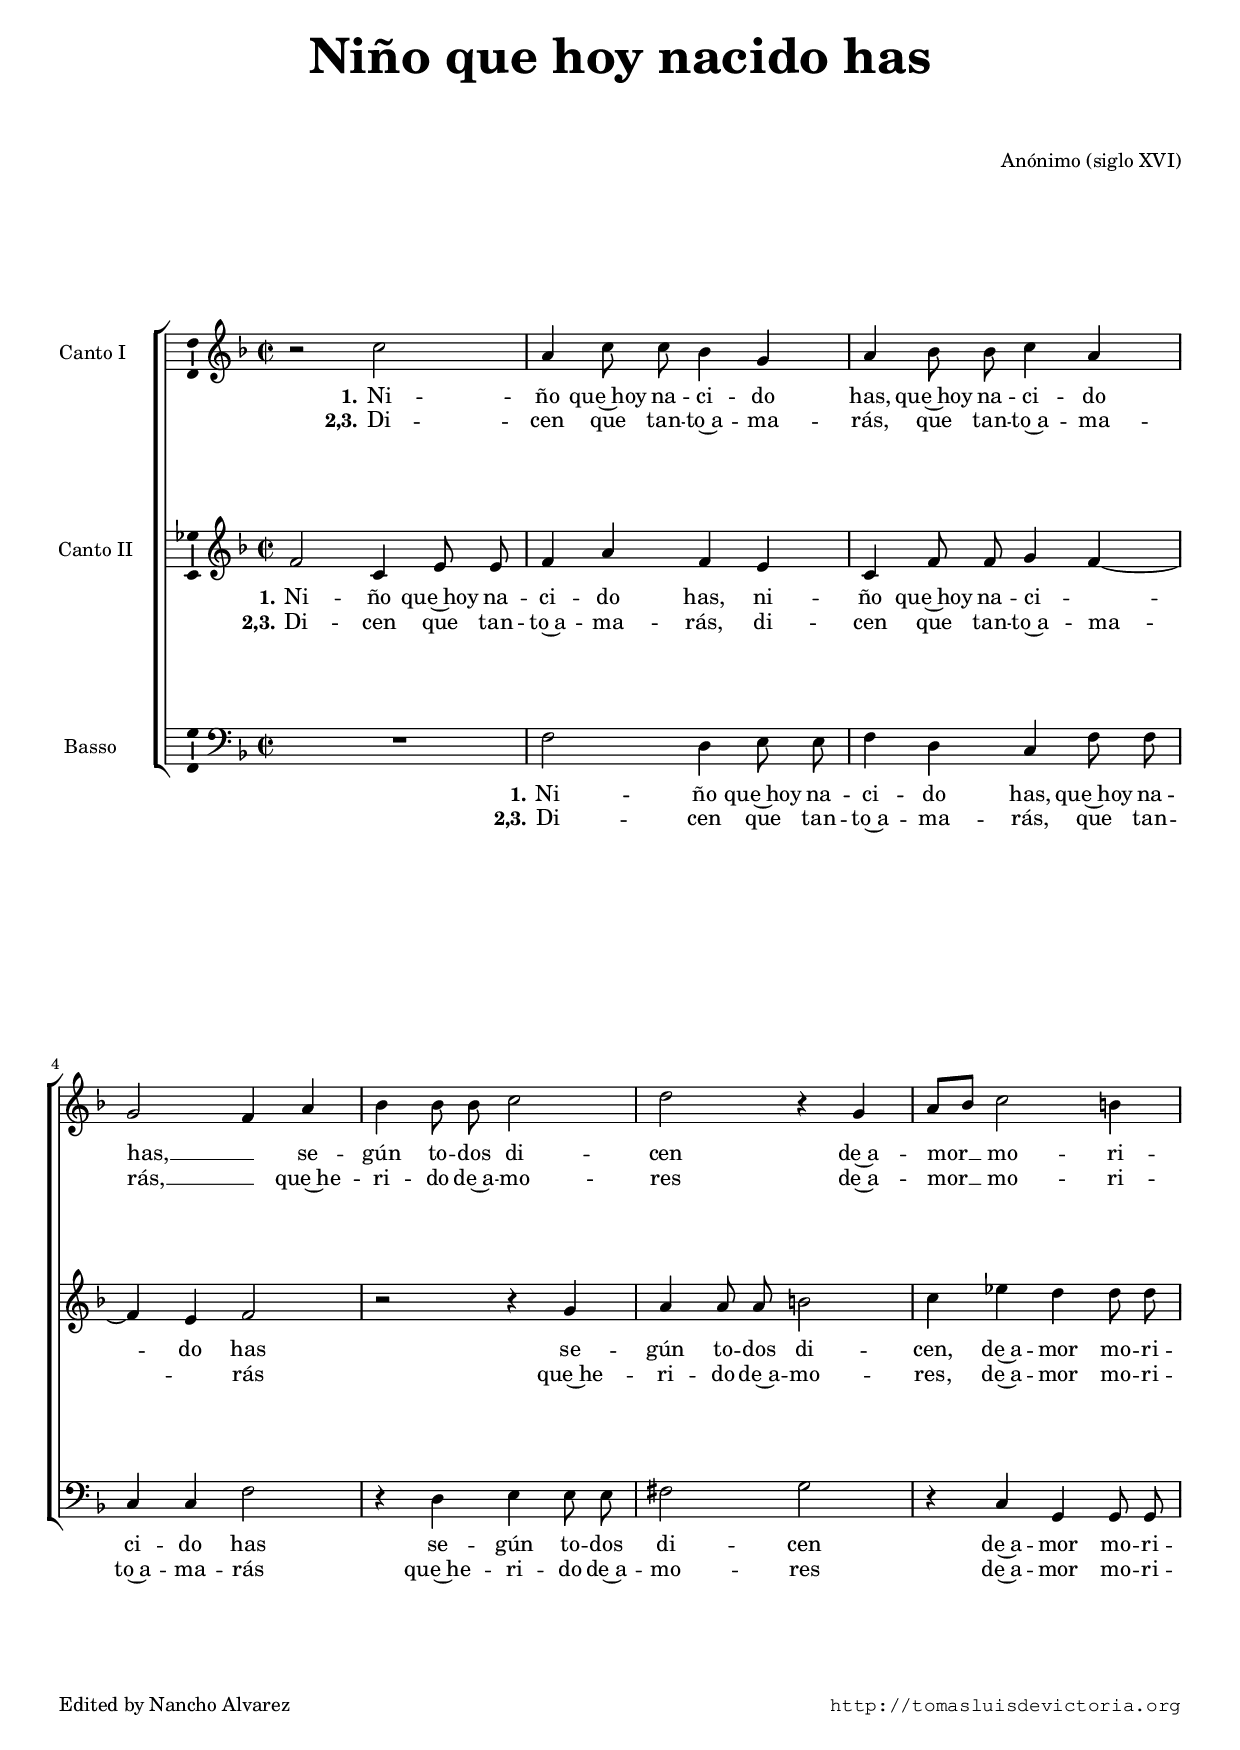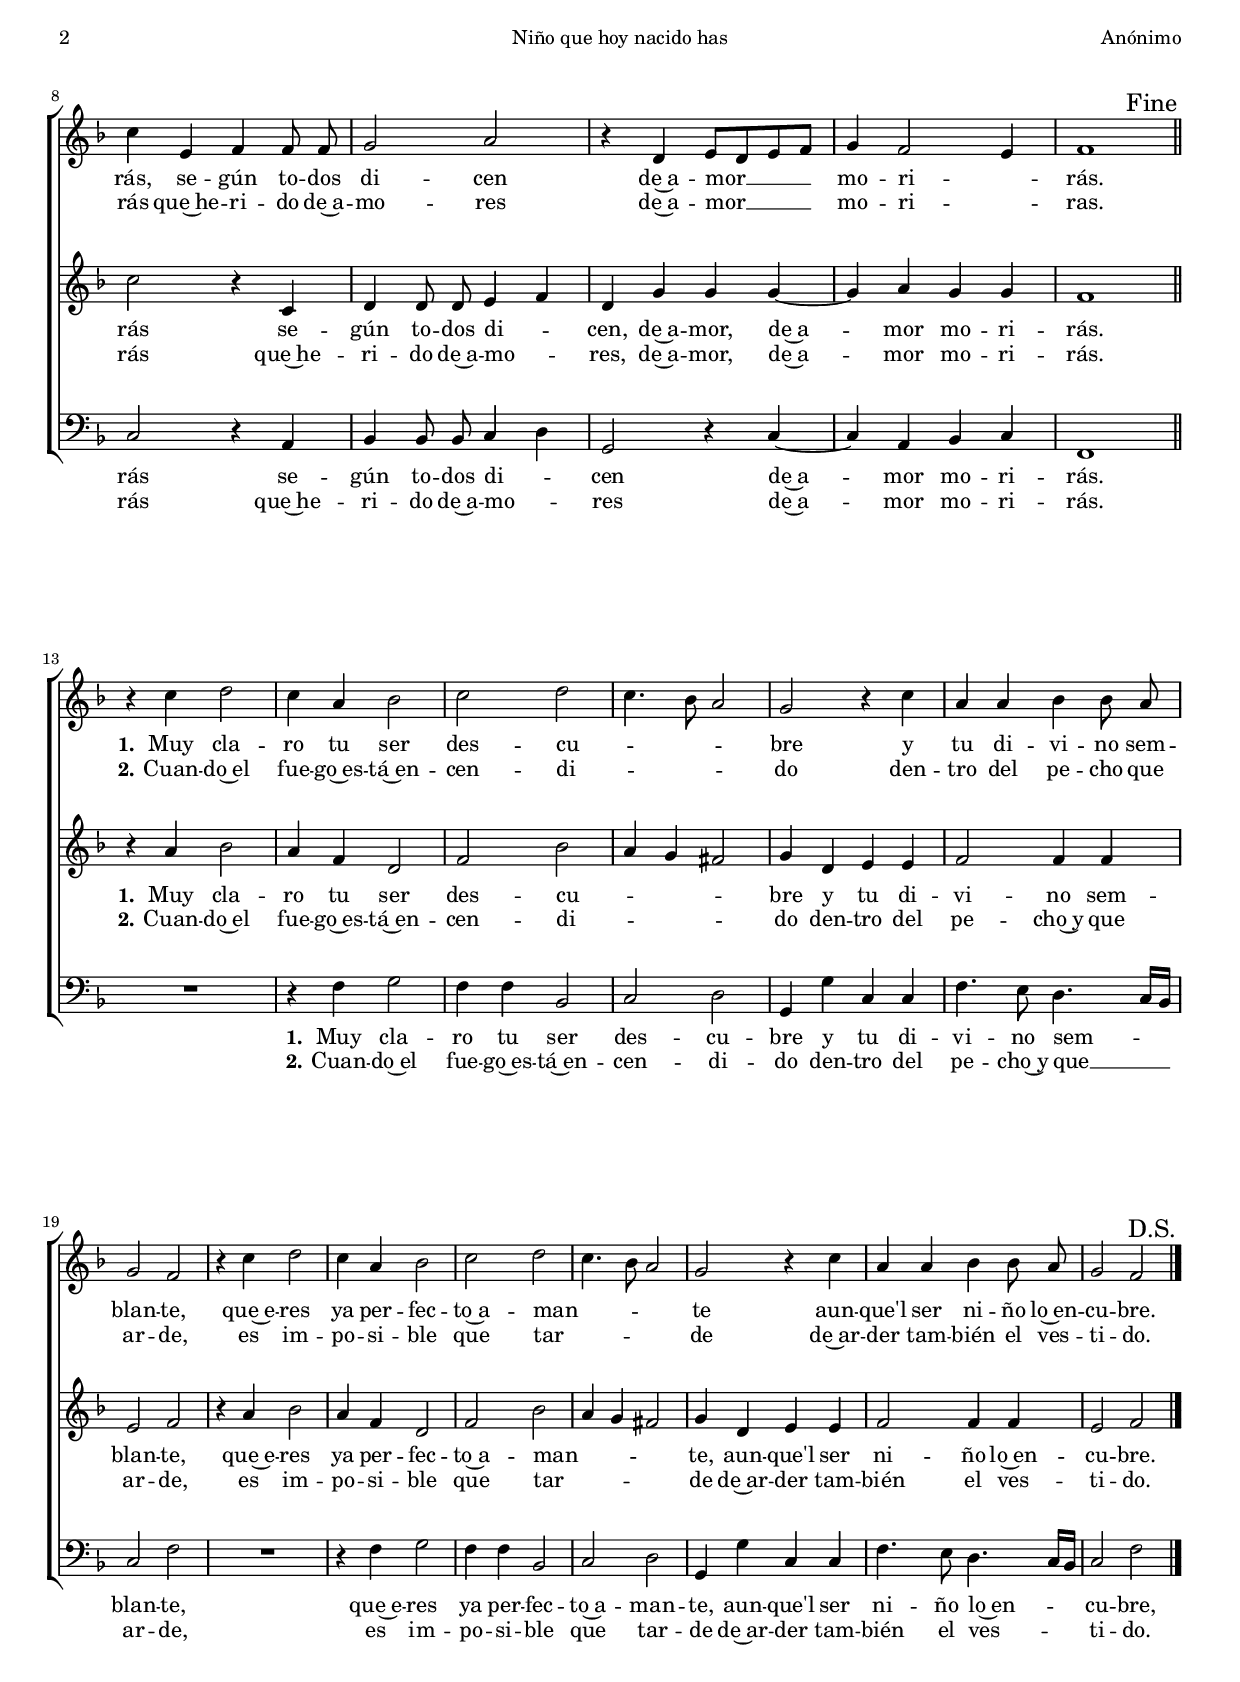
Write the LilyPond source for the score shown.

\version "2.18.0"

#(set-default-paper-size "a4")
#(set-global-staff-size 17)
#(ly:set-option 'point-and-click #f)
%mobile -s15.5 -i1.5

ss=\once \set suggestAccidentals = ##t
cresc=\markup{\italic "cresc."}
dim=\markup{\italic "dim."}
rit=\markup{\italic "rit."}
italicas=\override LyricText.font-shape = #'italic
rectas=\override LyricText.font-shape = #'upright


htitle="Niño que hoy nacido has"
hcomposer="Anónimo"

\header {
	title=\markup{\column{" " \fontsize #4 "Niño que hoy nacido has" }}
	composer="Anónimo (siglo XVI)"
        pdfauthor=\composer
	% De un impreso italiano del XVI
	subtitle=\markup{\vspace #2 }
	%poet=\markup{""}
	%opus="(-)"
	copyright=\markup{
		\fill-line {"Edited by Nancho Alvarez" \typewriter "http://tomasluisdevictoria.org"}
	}
	%tagline=""
}

global={\key f \major \time 2/2 \skip 1*12 \bar "||" \break
				\skip 1*14 \bar "|."  }


cantus=\relative c''{
	\override TextScript.padding = #1.5
	 \override Score.RehearsalMark.self-alignment-X = #right
	 \override Score.RehearsalMark.break-visibility = #begin-of-line-invisible
	 r2 c
	 a4 c8 c bes4 g
	 a bes8 bes c4 a
	 g2 f4 a
	 bes4 bes8 bes c2
	 d r4 g,
	 a8[ bes] c2 b4
	 c4 e, f f8 f
	 g2 a
	 r4 d, e8[ d e f]
	 g4 f2 e4
	 f1
        \mark "Fine"
	r4 c' d2
	c4 a bes2
	c d
	c4. bes8 a2
	g2 r4 c
	a a bes bes8 a
	g2 f
	r4 c' d2
	c4 a bes2
	c d
	c4. bes8 a2
	g2 r4 c
	a a bes bes8 a
	g2 f
	\mark "D.S."

}

altus=\relative c'{
	f2 c4 e8 e
	f4 a f e
	c f8 f g4 f ~
	f e f2
	r2 r4 g
	a a8 a b2
	c4 ees d d8 d
	c2 r4 c,
	d d8 d e4 f
	d g g g ~
	g a g g
	f1
	r4 a bes2
	a4 f d2
	f bes
	a4 g fis2
	g4 d e e
	f2 f4 f
	e2 f
	r4 a bes2
	a4 f d2
	f bes
	a4 g fis2
	g4 d e e
	f2 f4 f
	e2 f

}

tenor=\relative c{
	R1
	f2 d4 e8 e
	f4 d c f8 f
	c4 c f2
	r4 d e e8 e
	fis2 g
	r4 c, g g8 g
	c2 r4 a
	bes4 bes8 bes c4 d
	g,2 r4 c ~
	c a bes c
	f,1
	R1
	r4 f' g2
	f4 f bes,2
	c d
	g,4 g' c, c
	f4. e8 d4. c16[ bes]
	c2 f
	R1
	r4 f g2
	f4 f bes,2
	c d
	g,4 g' c, c
	f4. e8 d4. c16[ bes]
	c2 f
}


textocantus=\lyricmode{
\set stanza = "1."
Ni -- ño que~hoy na -- ci -- do has,
que~hoy na -- ci -- do has, __ _
se -- gún to -- dos di -- cen
de~a -- mor __ mo -- ri -- rás,
se -- gún to -- dos di -- cen
de~a -- mor __ mo -- ri -- _ rás.
\set stanza = "1."
Muy cla -- ro tu ser des -- cu -- _ _ _ bre
y tu di -- vi -- no sem -- blan -- te,
que~e -- res
ya per -- fec -- to~a -- man -- _ _ _ te % perfetto
aun -- que'l ser ni -- ño lo~en -- cu -- bre.
}

textoaltus=\lyricmode{
\set stanza = "1."
Ni -- ño que~hoy na -- ci -- do has,
ni -- ño que~hoy na -- ci -- _ do has
se -- gún to -- dos di -- cen,
de~a -- mor mo -- ri -- rás
se -- gún to -- dos di -- _ cen,
de~a -- mor, de~a -- mor mo -- ri -- rás.
\set stanza = "1."
Muy cla -- ro tu ser des -- cu -- _ _ _ bre
y tu di -- vi -- no sem -- blan -- te,
que~e -- res ya per -- fec -- to~a -- man -- _ _ _ te,
aun -- que'l ser ni -- ño lo~en -- cu -- bre.
}

textotenor=\lyricmode{
\set stanza = "1."
Ni -- ño que~hoy na -- ci -- do has,
que~hoy na -- ci -- do has
se -- gún to -- dos di -- cen
de~a -- mor mo -- ri -- rás
se -- gún to -- dos di -- _ cen
de~a -- mor mo -- ri -- rás.
\set stanza = "1."
Muy cla -- ro tu ser des -- cu -- bre
y tu di -- vi -- no sem -- _ blan -- te,
que~e -- res ya per -- fec -- to~a -- man -- te,
aun -- que'l ser ni -- ño lo~en -- _ cu -- bre,
}

textocantusb=\lyricmode{
\set stanza = "2,3."
Di -- cen que tan -- to~a -- ma -- rás, 
que tan -- to~a -- ma -- rás, __ _
que~he -- ri -- do de~a -- mo -- res
de~a -- mor __ mo -- ri -- rás
que~he -- ri -- do de~a -- mo -- res
de~a -- mor __ mo -- ri -- _ ras. 
\set stanza = "2."
Cuan -- do~el fue -- go~es -- tá~en -- cen -- di -- _ _ _ do % Quando
den -- tro del pe -- cho que ar -- de,
es
im -- po -- si -- ble que tar -- _ _ _ de
de~ar -- der tam -- bién el ves -- ti -- do.
}
textoaltusb=\lyricmode{
\set stanza = "2,3."
Di -- cen que tan -- to~a -- ma -- rás,
di -- cen que tan -- to~a -- ma -- _ rás
que~he -- ri -- do de~a -- mo -- res,
de~a -- mor mo -- ri -- rás
que~he -- ri -- do de~a -- mo -- _ res,
de~a -- mor, de~a -- mor mo -- ri -- rás.
\set stanza = "2."
Cuan -- do~el fue -- go~es -- tá~en -- cen -- di -- _ _ _ do
den -- tro del pe -- cho~y que ar -- de,
es im -- po -- si -- ble que tar -- _ _ _ de
de~ar -- der tam -- bién el ves -- ti -- do.
}

textotenorb=\lyricmode{
\set stanza = "2,3."
Di -- cen que tan -- to~a -- ma -- rás,
que tan -- to~a -- ma -- rás
que~he -- ri -- do de~a -- mo -- res
de~a -- mor mo -- ri -- rás
que~he -- ri -- do de~a -- mo -- _ res
de~a -- mor mo -- ri -- rás.
\set stanza = "2."
Cuan -- do~el fue -- go~es -- tá~en -- cen -- di -- do
den -- tro del pe -- cho~y que __ _ ar -- de,
es im -- po -- si -- ble que tar -- de
de~ar -- der tam -- bién el ves -- _ ti -- do.
}



\score {
\new ChoirStaff<<

	\new Staff <<\global
	\new Voice="v1" {
		\set Staff.instrumentName="Canto I  "  % Canto 1
		\clef "treble"
		\cantus }
	\new Lyrics \lyricsto "v1" {\textocantus }
	\new Lyrics \lyricsto "v1" {\textocantusb }
	>>

	
	\new Staff << \global
	\new Voice="v2" {
		\set Staff.instrumentName="Canto II " % Canto 2
		\clef "treble" 
		\altus}
	\new Lyrics \lyricsto "v2" {\textoaltus }
	\new Lyrics \lyricsto "v2" {\textoaltusb }
	>>

	
	\new Staff <<\global
	\new Voice="v3" {
		\set Staff.instrumentName="Basso   " % Basso
		\clef "bass"
		\tenor }
	\new Lyrics \lyricsto "v3" {\textotenor }
	\new Lyrics \lyricsto "v3" {\textotenorb }
	>>
	

>>

\layout{ 
	\context {\Lyrics 
		\override VerticalAxisGroup.staff-affinity = #UP
		\override VerticalAxisGroup.nonstaff-relatedstaff-spacing =
			#'((basic-distance . 0) (minimum-distance . 0) (padding . 1))
		\override LyricText.font-size = #1.2
		\override LyricHyphen.minimum-distance = #0.5
	}
	\context {\Score 
		tempoHideNote = ##t
		\override BarNumber.padding = #2 
	}
	\context {\Voice 
		%melismaBusyProperties = #'()
		autoBeaming = ##f
	}
	\context {\Staff 
                %\RemoveEmptyStaves
                %\override VerticalAxisGroup.remove-first = ##t
		\override VerticalAxisGroup.staff-staff-spacing =
			#'((basic-distance . 11) (minimum-distance . 0) (padding . 1))
		\consists Ambitus_engraver 
		\override LigatureBracket.padding = #1
	}
}

%\midi { \mtempo }

}


\paper{
	evenHeaderMarkup=\markup  \fill-line { \fromproperty #'page:page-number-string \htitle \hcomposer }
	oddHeaderMarkup= \markup  \fill-line { \on-the-fly #not-first-page \hcomposer \on-the-fly #not-first-page \htitle \on-the-fly #not-first-page \fromproperty #'page:page-number-string }
	%system-count=20
	%page-count = 8
	ragged-last-bottom = ##f
	indent=1.8\cm
	system-system-spacing =
	#'((basic-distance . 20) (minimum-distance . 0) (padding . 5))
	top-system-spacing = % header
	#'((basic-distance . 8) (minimum-distance . 0) (padding . 0))
	last-bottom-spacing = % footer
	#'((basic-distance . 12) (minimum-distance . 0) (padding . 0))

}
